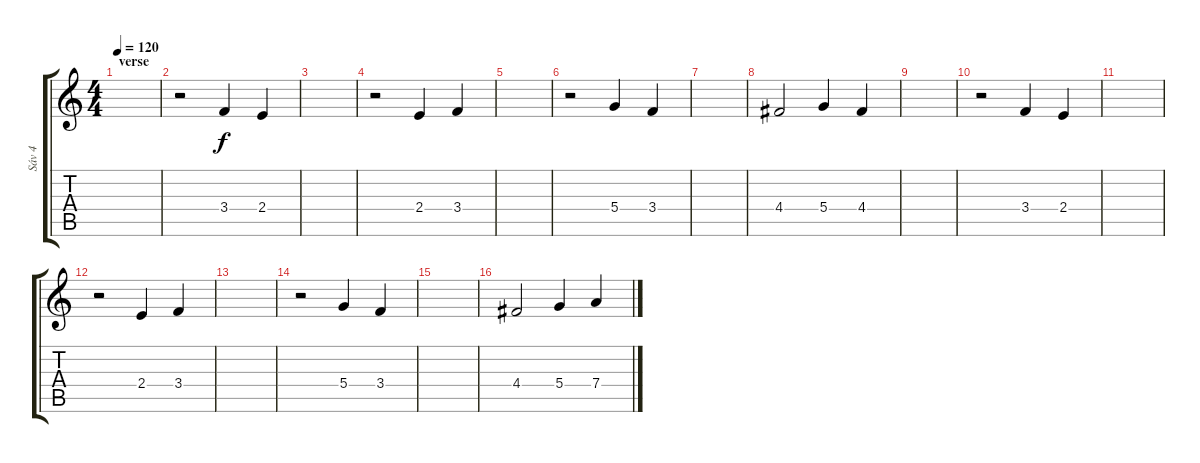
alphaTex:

\track ("Sáv 4" "Sáv 4") {instrument distortionguitar}
\staff {score tabs}
\tuning (E4 B3 G3 D3 A2 E2) {hide}
\ts (4 4)
\section ("" "verse")
\tempo 120
\clef g2
\ks c
|
r.2 3.4.4 2.4.4 |
|
r.2 2.4.4 3.4.4 |
|
r.2 5.4.4 3.4.4 |
|
4.4.2 5.4.4 4.4.4 |
|
r.2 3.4.4 2.4.4 |
|
r.2 2.4.4 3.4.4 |
|
r.2 5.4.4 3.4.4 |
|
4.4.2 5.4.4 7.4.4
